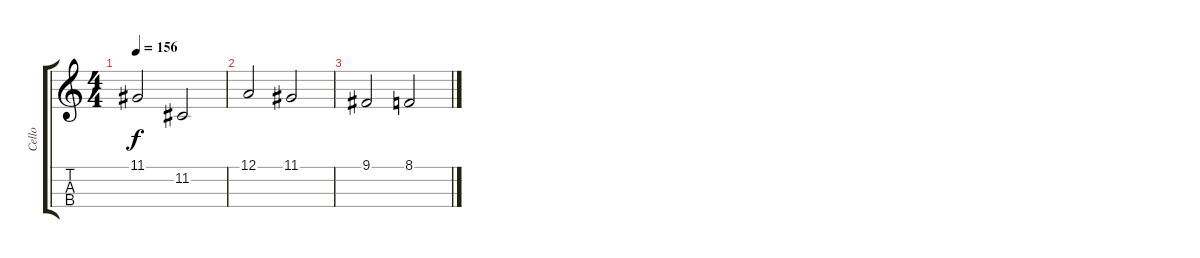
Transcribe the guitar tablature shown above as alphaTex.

\track ("Cello" "Cello") {instrument tremolostrings}
\staff {score tabs}
\tuning (A3 D3 G2 C2) {hide}
\ts (4 4)
\tempo 156
\clef g2
\ks c
11.1.2{dy f} 11.2.2 |
12.1.2 11.1.2 |
9.1.2 8.1.2
